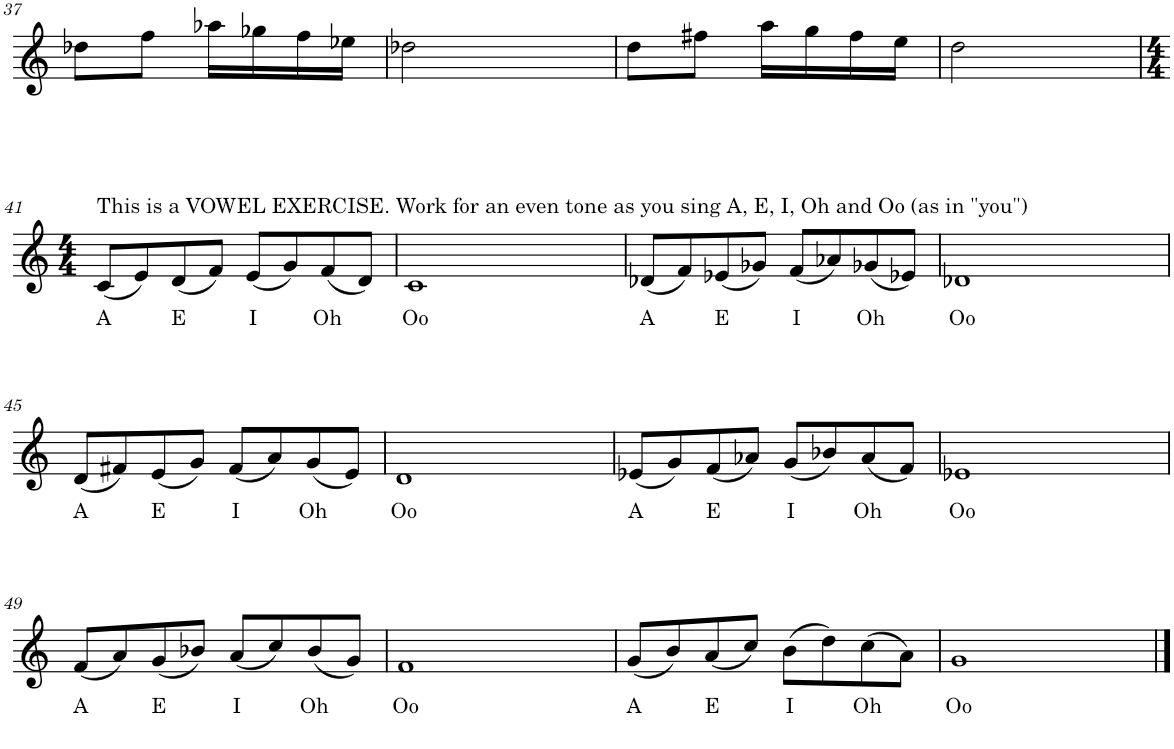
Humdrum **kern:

**kern	**text
*part1	*part1
*staff1	*staff1
*I"Piano	*
*I'Pno.	*
!!LO:PB:g=z
*clefG2	*
*k[]	*
*M2/4	*
=37	=37
8dd-X\L	.
8ff\J	.
16aa-X\LL	.
16gg-X\	.
16ff\	.
16ee-X\JJ	.
=38	=38
2dd-X\	.
=39	=39
8dd\L	.
8ff#X\J	.
16aa\LL	.
16gg\	.
16ff#\	.
16ee\JJ	.
=40	=40
2dd\	.
!!LO:LB:g=z
=41	=41
*M4/4	*
!LO:TX:a:t=This is a VOWEL EXERCISE. Work for an even tone as you sing A, E, I, Oh and Oo (as in "you")	!
!	!LO:LY:b
(8c/L	A
8e/)	.
!	!LO:LY:b
(8d/	E
8f/J)	.
!	!LO:LY:b
(8e/L	I
8g/)	.
!	!LO:LY:b
(8f/	Oh
8d/J)	.
=42	=42
!	!LO:LY:b
1c	Oo
=43	=43
!	!LO:LY:b
(8d-X/L	A
8f/)	.
!	!LO:LY:b
(8e-X/	E
8g-X/J)	.
!	!LO:LY:b
(8f/L	I
8a-X/)	.
!	!LO:LY:b
(8g-X/	Oh
8e-X/J)	.
=44	=44
!	!LO:LY:b
1d-X	Oo
!!LO:LB:g=z
=45	=45
!	!LO:LY:b
(8d/L	A
8f#X/)	.
!	!LO:LY:b
(8e/	E
8g/J)	.
!	!LO:LY:b
(8f#/L	I
8a/)	.
!	!LO:LY:b
(8g/	Oh
8e/J)	.
=46	=46
!	!LO:LY:b
1d	Oo
=47	=47
!	!LO:LY:b
(8e-X/L	A
8g/)	.
!	!LO:LY:b
(8f/	E
8a-X/J)	.
!	!LO:LY:b
(8g/L	I
8b-X/)	.
!	!LO:LY:b
(8a-/	Oh
8f/J)	.
=48	=48
!	!LO:LY:b
1e-X	Oo
!!LO:LB:g=z
=49	=49
!	!LO:LY:b
(8f/L	A
8a/)	.
!	!LO:LY:b
(8g/	E
8b-X/J)	.
!	!LO:LY:b
(8a/L	I
8cc/)	.
!	!LO:LY:b
(8b-/	Oh
8g/J)	.
=50	=50
!	!LO:LY:b
1f	Oo
=51	=51
!	!LO:LY:b
(8g/L	A
8b/)	.
!	!LO:LY:b
(8a/	E
8cc/J)	.
!	!LO:LY:b
(8b\L	I
8dd\)	.
!	!LO:LY:b
(8cc\	Oh
8a\J)	.
=52	=52
!	!LO:LY:b
1g	Oo
==	==
*-	*-
